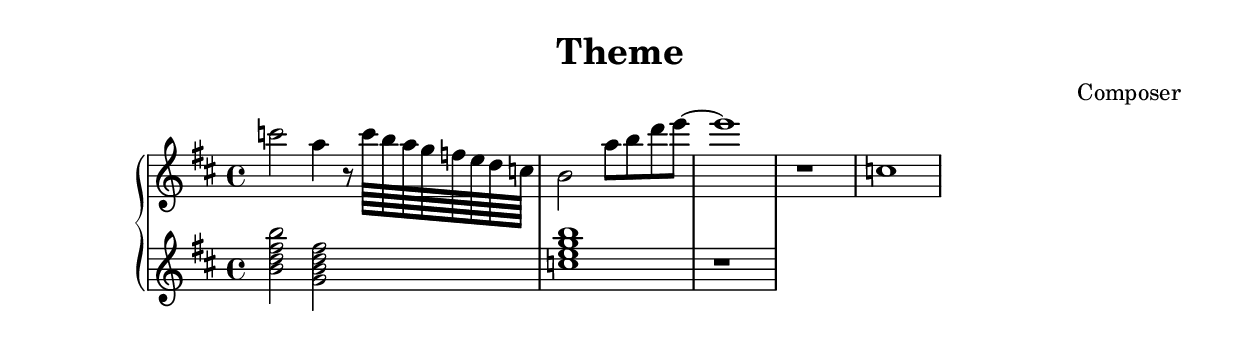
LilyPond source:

\header {
  title = "Theme"
  composer = "Composer"
}

\score {
  \relative c''' {

    \new PianoStaff  <<
    \new Staff { 
      \clef "treble" 
      \key d \major
        c2 a4 r8 c64 b a g f e d c b2 a'8 b d e~ e1 r1 c, 

        }
    \new Staff { 
        \clef "treble"
        \key d \major 
        <b d fis b>2 %Bm7
        <g b d fis> %GM7
        <c e g b>1 %CM7
        r
                }
  >>
     
  }


  \layout {}
  \midi {}
}